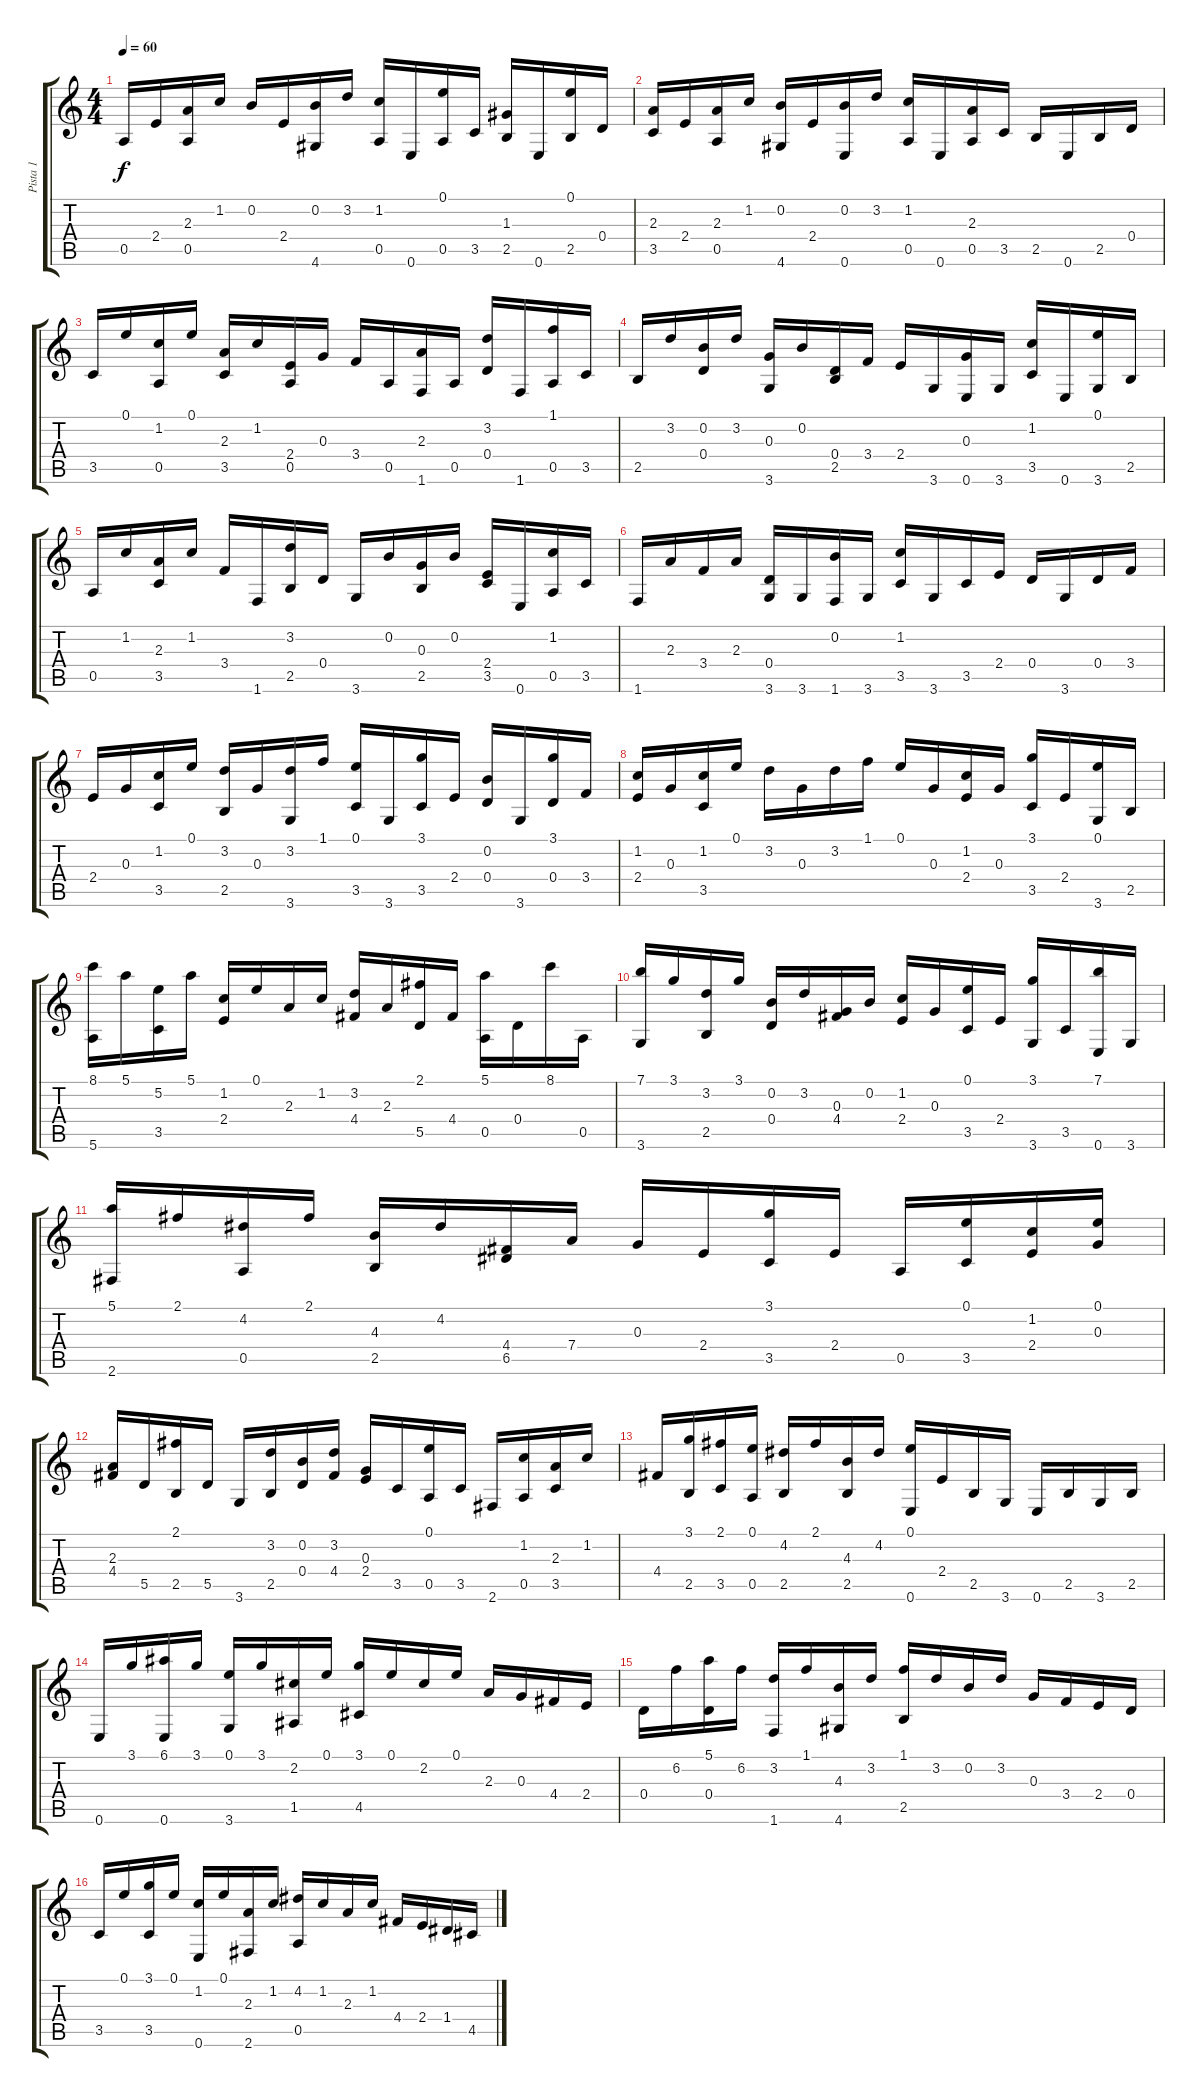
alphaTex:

\track ("Pista 1" "Pista 1") {instrument acousticguitarnylon}
\staff {score tabs}
\tuning (E4 B3 G3 D3 A2 E2) {hide}
\ts (4 4)
\tempo 60
\clef g2
\ks c
0.5.16{dy f instrument acousticguitarnylon} 2.4.16 (2.3 0.5).16 1.2.16 0.2.16 2.4.16 (0.2 4.6).16 3.2.16 (1.2 0.5).16 0.6.16 (0.1 0.5).16 3.5.16 (1.3 2.5).16 0.6.16 (0.1 2.5).16 0.4.16 |
(2.3 3.5).16 2.4.16 (2.3 0.5).16 1.2.16 (0.2 4.6).16 2.4.16 (0.2 0.6).16 3.2.16 (1.2 0.5).16 0.6.16 (2.3 0.5).16 3.5.16 2.5.16 0.6.16 2.5.16 0.4.16 |
3.5.16 0.1.16 (1.2 0.5).16 0.1.16 (2.3 3.5).16 1.2.16 (2.4 0.5).16 0.3.16 3.4.16 0.5.16 (2.3 1.6).16 0.5.16 (3.2 0.4).16 1.6.16 (1.1 0.5).16 3.5.16 |
2.5.16 3.2.16 (0.2 0.4).16 3.2.16 (0.3 3.6).16 0.2.16 (0.4 2.5).16 3.4.16 2.4.16 3.6.16 (0.3 0.6).16 3.6.16 (1.2 3.5).16 0.6.16 (0.1 3.6).16 2.5.16 |
0.5.16 1.2.16 (2.3 3.5).16 1.2.16 3.4.16 1.6.16 (3.2 2.5).16 0.4.16 3.6.16 0.2.16 (0.3 2.5).16 0.2.16 (2.4 3.5).16 0.6.16 (1.2 0.5).16 3.5.16 |
1.6.16 2.3.16 3.4.16 2.3.16 (0.4 3.6).16 3.6.16 (0.2 1.6).16 3.6.16 (1.2 3.5).16 3.6.16 3.5.16 2.4.16 0.4.16 3.6.16 0.4.16 3.4.16 |
2.4.16 0.3.16 (1.2 3.5).16 0.1.16 (3.2 2.5).16 0.3.16 (3.2 3.6).16 1.1.16 (0.1 3.5).16 3.6.16 (3.1 3.5).16 2.4.16 (0.2 0.4).16 3.6.16 (3.1 0.4).16 3.4.16 |
(1.2 2.4).16 0.3.16 (1.2 3.5).16 0.1.16 3.2.16 0.3.16 3.2.16 1.1.16 0.1.16 0.3.16 (1.2 2.4).16 0.3.16 (3.1 3.5).16 2.4.16 (0.1 3.6).16 2.5.16 |
(8.1 5.6).16 5.1.16 (5.2 3.5).16 5.1.16 (1.2 2.4).16 0.1.16 2.3.16 1.2.16 (3.2 4.4).16 2.3.16 (2.1 5.5).16 4.4.16 (5.1 0.5).16 0.4.16 8.1.16 0.5.16 |
(7.1 3.6).16 3.1.16 (3.2 2.5).16 3.1.16 (0.2 0.4).16 3.2.16 (0.3 4.4).16 0.2.16 (1.2 2.4).16 0.3.16 (0.1 3.5).16 2.4.16 (3.1 3.6).16 3.5.16 (7.1 0.6).16 3.6.16 |
(5.1 2.6).16 2.1.16 (4.2 0.5).16 2.1.16 (4.3 2.5).16 4.2.16 (4.4 6.5).16 7.4.16 0.3.16 2.4.16 (3.1 3.5).16 2.4.16 0.5.16 (0.1 3.5).16 (1.2 2.4).16 (0.1 0.3).16 |
(2.3 4.4).16 5.5.16 (2.1 2.5).16 5.5.16 3.6.16 (3.2 2.5).16 (0.2 0.4).16 (3.2 4.4).16 (0.3 2.4).16 3.5.16 (0.1 0.5).16 3.5.16 2.6.16 (1.2 0.5).16 (2.3 3.5).16 1.2.16 |
4.4.16 (3.1 2.5).16 (2.1 3.5).16 (0.1 0.5).16 (4.2 2.5).16 2.1.16 (4.3 2.5).16 4.2.16 (0.1 0.6).16 2.4.16 2.5.16 3.6.16 0.6.16 2.5.16 3.6.16 2.5.16 |
0.6.16 3.1.16 (6.1 0.6).16 3.1.16 (0.1 3.6).16 3.1.16 (2.2 1.5).16 0.1.16 (3.1 4.5).16 0.1.16 2.2.16 0.1.16 2.3.16 0.3.16 4.4.16 2.4.16 |
0.4.16 6.2.16 (5.1 0.4).16 6.2.16 (3.2 1.6).16 1.1.16 (4.3 4.6).16 3.2.16 (1.1 2.5).16 3.2.16 0.2.16 3.2.16 0.3.16 3.4.16 2.4.16 0.4.16 |
3.5.16 0.1.16 (3.1 3.5).16 0.1.16 (1.2 0.6).16 0.1.16 (2.3 2.6).16 1.2.16 (4.2 0.5).16 1.2.16 2.3.16 1.2.16 4.4.16 2.4.16 1.4.16 4.5.16
